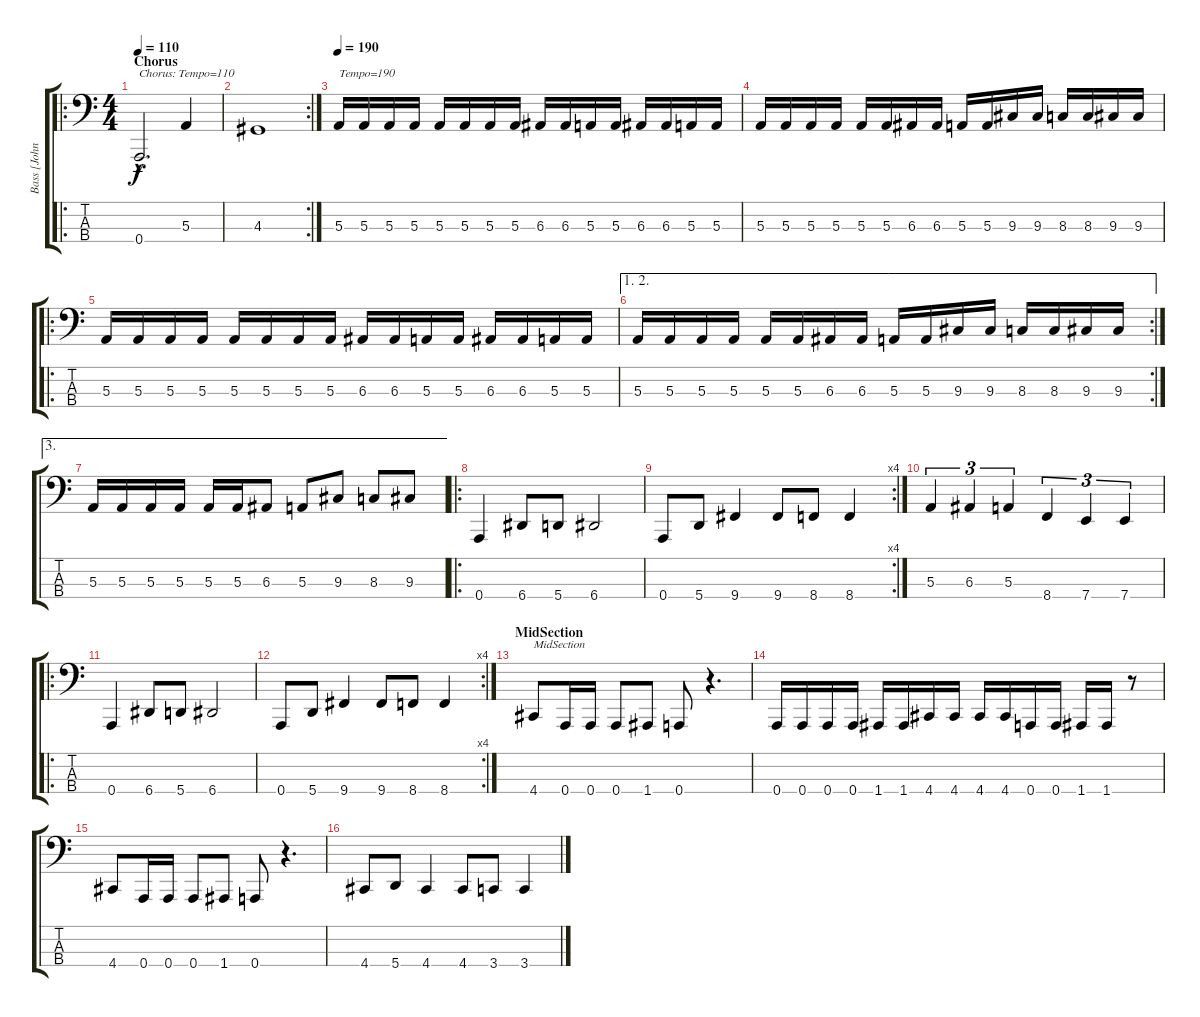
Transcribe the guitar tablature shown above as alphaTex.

\track ("Bass [John Vesano]" "Bass [John") {instrument electricbasspick}
\staff {score tabs}
\tuning (D2 A1 E1 A0) {hide}
\ro
\ts (4 4)
\section ("" "Chorus")
\tempo 110
\clef f4
\ks c
0.4{hac}.2{d txt "Chorus: Tempo=110" dy f} 5.3.4 |
\rc 2
4.3.1 |
\tempo 190
5.3.16{txt "Tempo=190"} 5.3.16 5.3.16 5.3.16 5.3.16 5.3.16 5.3.16 5.3.16 6.3.16 6.3.16 5.3.16 5.3.16 6.3.16 6.3.16 5.3.16 5.3.16 |
5.3.16 5.3.16 5.3.16 5.3.16 5.3.16 5.3.16 6.3.16 6.3.16 5.3.16 5.3.16 9.3.16 9.3.16 8.3.16 8.3.16 9.3.16 9.3.16 |
\ro
5.3.16 5.3.16 5.3.16 5.3.16 5.3.16 5.3.16 5.3.16 5.3.16 6.3.16 6.3.16 5.3.16 5.3.16 6.3.16 6.3.16 5.3.16 5.3.16 |
\ae (1 2)
\rc 2
5.3.16 5.3.16 5.3.16 5.3.16 5.3.16 5.3.16 6.3.16 6.3.16 5.3.16 5.3.16 9.3.16 9.3.16 8.3.16 8.3.16 9.3.16 9.3.16 |
\ae 3
5.3.16 5.3.16 5.3.16 5.3.16 5.3.16 5.3.16 6.3.8 5.3.8 9.3.8 8.3.8 9.3.8 |
\ro
0.4.4 6.4.8 5.4.8 6.4.2 |
\rc 4
0.4.8 5.4.8 9.4.4 9.4.8 8.4.8 8.4.4 |
5.3.4{tu (3 2)} 6.3.4{tu (3 2)} 5.3.4{tu (3 2)} 8.4.4{tu (3 2)} 7.4.4{tu (3 2)} 7.4.4{tu (3 2)} |
\ro
0.4.4 6.4.8 5.4.8 6.4.2 |
\rc 4
0.4.8 5.4.8 9.4.4 9.4.8 8.4.8 8.4.4 |
\section ("" "MidSection")
4.4.8{txt "MidSection"} 0.4.16 0.4.16 0.4.8 1.4.8 0.4.8 r.4{d} |
0.4.16 0.4.16 0.4.16 0.4.16 1.4.16 1.4.16 4.4.16 4.4.16 4.4.16 4.4.16 0.4.16 0.4.16 1.4.16 1.4.16 r.8 |
4.4.8 0.4.16 0.4.16 0.4.8 1.4.8 0.4.8 r.4{d} |
4.4.8 5.4.8 4.4.4 4.4.8 3.4.8 3.4.4
